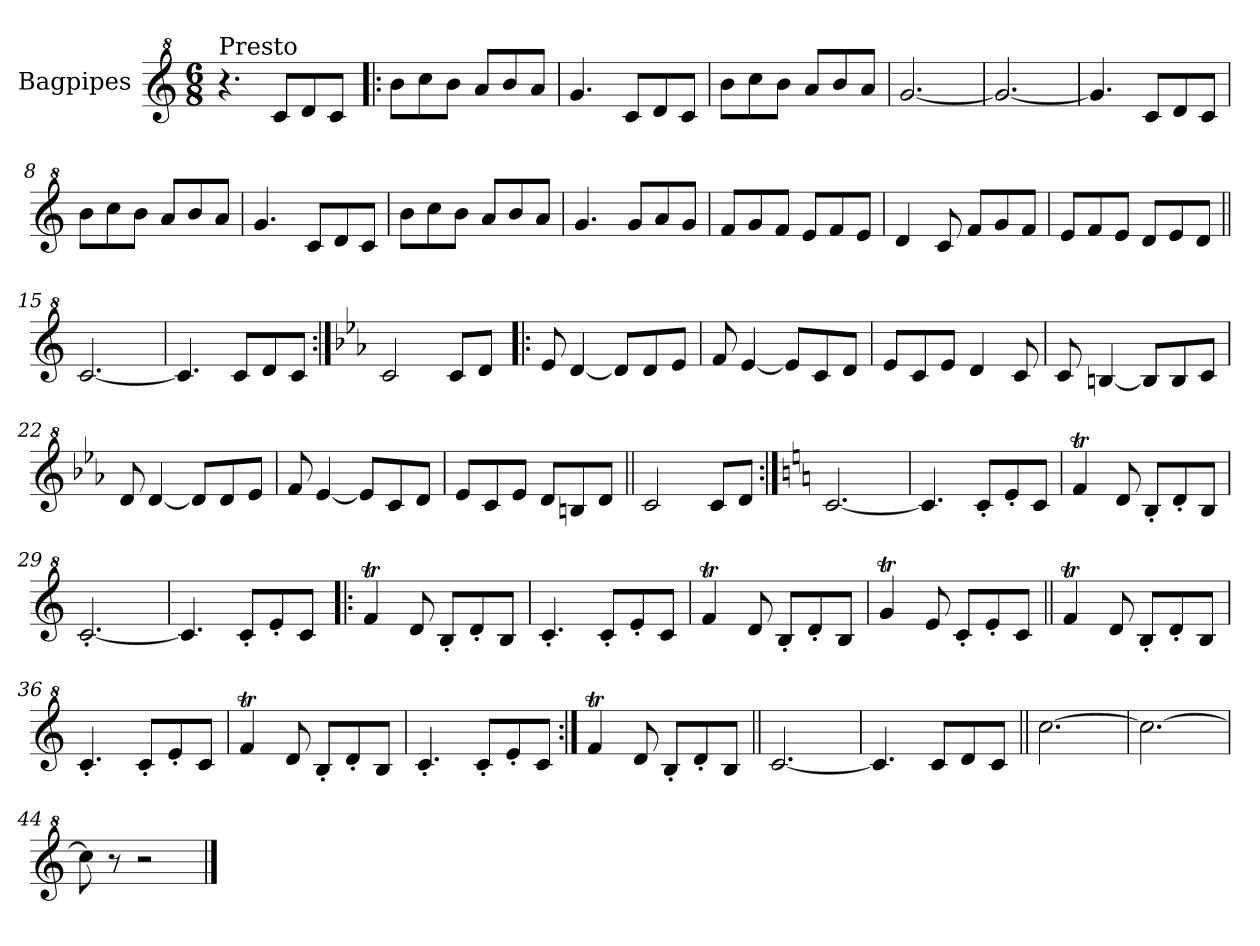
**kern
*part1
*staff1
*I"Bagpipes
*I'Bag
*clefG^2
*k[]
*C:
*M6/8
=1
!LO:TX:a:t=Presto
4.r
8cc/L
8dd/
8cc/J
=2!|:
8bb\L
8ccc\
8bb\J
8aa/L
8bb/
8aa/J
=3
4.gg/
8cc/L
8dd/
8cc/J
=4
8bb\L
8ccc\
8bb\J
8aa/L
8bb/
8aa/J
=5
[2.gg/
=6
2.gg/_
=7
4.gg/]
8cc/L
8dd/
8cc/J
=8
8bb\L
8ccc\
8bb\J
8aa/L
8bb/
8aa/J
!!LO:LB:g=z
=9
4.gg/
8cc/L
8dd/
8cc/J
=10
8bb\L
8ccc\
8bb\J
8aa/L
8bb/
8aa/J
=11
4.gg/
8gg/L
8aa/
8gg/J
=12
8ff/L
8gg/
8ff/J
8ee/L
8ff/
8ee/J
=13
4dd/
8cc/
8ff/L
8gg/
8ff/J
=14
8ee/L
8ff/
8ee/J
8dd/L
8ee/
8dd/J
=15||
[2.cc/
=16
4.cc/]
8cc/L
8dd/
8cc/J
!!LO:LB:g=z
=17:|!
*k[b-e-a-]
*E-:
2cc/
8cc/L
8dd/J
=18!|:
8ee-/
[4dd/
8dd/L]
8dd/
8ee-/J
=19
8ff/
[4ee-/
8ee-/L]
8cc/
8dd/J
=20
8ee-/L
8cc/
8ee-/J
4dd/
8cc/
=21
8cc/
[4bn/
8b/L]
8b/
8cc/J
=22
8dd/
[4dd/
8dd/L]
8dd/
8ee-/J
=23
8ff/
[4ee-/
8ee-/L]
8cc/
8dd/J
!!LO:LB:g=z
=24
8ee-/L
8cc/
8ee-/J
8dd/L
8bn/
8dd/J
=25||
2cc/
8cc/L
8dd/J
=26:|!
*k[]
*C:
[2.cc/
=27
4.cc/]
8cc'/L
8ee'/
8cc/J
=28
4ffT/
8dd/
8b'/L
8dd'/
8b/J
=29
[2.cc'/
=30
4.cc/]
8cc'/L
8ee'/
8cc/J
=31!|:
4ffT/
8dd/
8b'/L
8dd'/
8b/J
!!LO:LB:g=z
=32
4.cc'/
8cc'/L
8ee'/
8cc/J
=33
4ffT/
8dd/
8b'/L
8dd'/
8b/J
=34
4ggT/
8ee/
8cc'/L
8ee'/
8cc/J
=35||
4ffT/
8dd/
8b'/L
8dd'/
8b/J
=36
4.cc'/
8cc'/L
8ee'/
8cc/J
=37
4ffT/
8dd/
8b'/L
8dd'/
8b/J
=38
4.cc'/
8cc'/L
8ee'/
8cc/J
!!LO:LB:g=z
=39:|!
4ffT/
8dd/
8b'/L
8dd'/
8b/J
=40||
[2.cc/
=41
4.cc/]
8cc/L
8dd/
8cc/J
=42||
[2.ccc\
=43
2.ccc\_
=44
8ccc\]
8r
2r
==
*-
